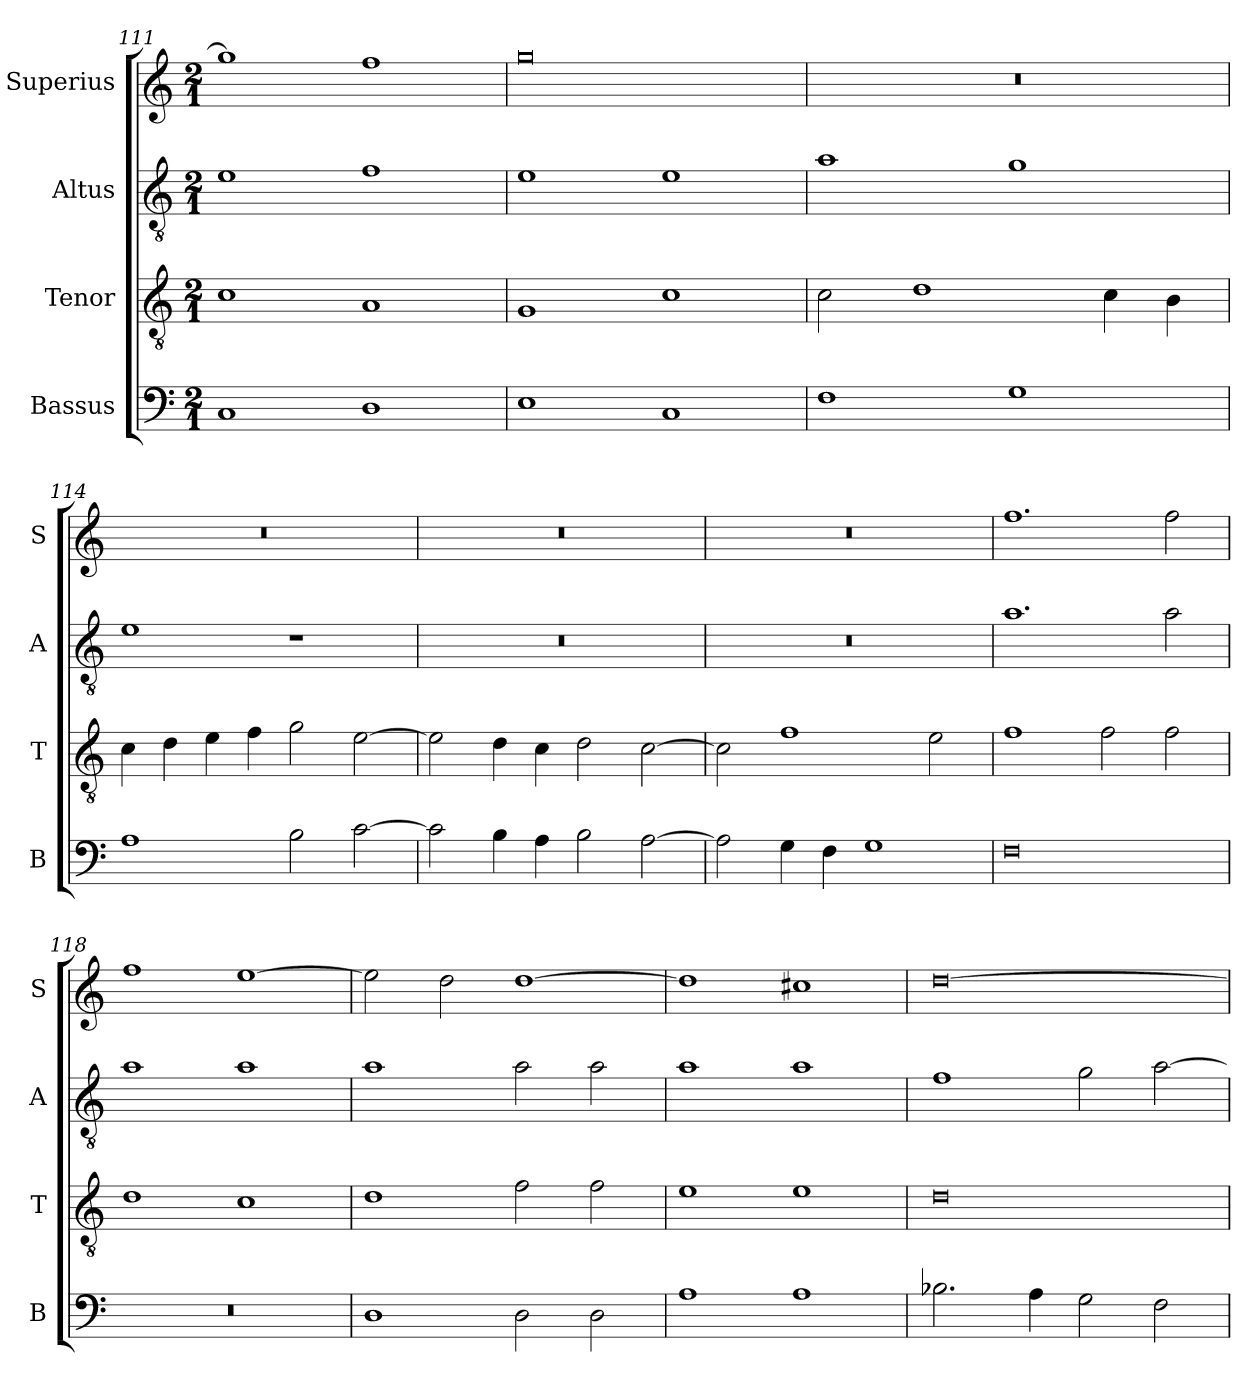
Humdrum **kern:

**kern	**kern	**kern	**kern
*part4	*part3	*part2	*part1
*staff4	*staff3	*staff2	*staff1
*I"Bassus	*I"Tenor	*I"Altus	*I"Superius
*I'B	*I'T	*I'A	*I'S
*clefF4	*clefGv2	*clefGv2	*clefG2
*k[]	*k[]	*k[]	*k[]
*M2/1	*M2/1	*M2/1	*M2/1
=111	=111	=111	=111
1C	1c	1e	1gg]
1D	1A	1f	1ff
=112	=112	=112	=112
1E	1G	1e	0gg
1C	1c	1e	.
=113	=113	=113	=113
1F	2c	1a	0r
.	1d	.	.
1G	.	1g	.
.	4c	.	.
.	4B	.	.
=114	=114	=114	=114
1A	4c	1e	0r
.	4d	.	.
.	4e	.	.
.	4f	.	.
2B	2g	1r	.
[2c	[2e	.	.
=115	=115	=115	=115
2c]	2e]	0r	0r
4B	4d	.	.
4A	4c	.	.
2B	2d	.	.
[2A	[2c	.	.
=116	=116	=116	=116
2A]	2c]	0r	0r
4G	1f	.	.
4F	.	.	.
1G	.	.	.
.	2e	.	.
=117	=117	=117	=117
0F	1f	1.a	1.ff
.	2f	.	.
.	2f	2a	2ff
=118	=118	=118	=118
0r	1d	1a	1ff
.	1c	1a	[1ee
=119	=119	=119	=119
1D	1d	1a	2ee]
.	.	.	2dd
2D	2f	2a	[1dd
2D	2f	2a	.
=120	=120	=120	=120
1A	1e	1a	1dd]
1A	1e	1a	1cc#X
=121	=121	=121	=121
2.B-X	0d	1f	[0dd
4A	.	.	.
2G	.	2g	.
2F	.	[2a	.
=	=	=	=
*-	*-	*-	*-
